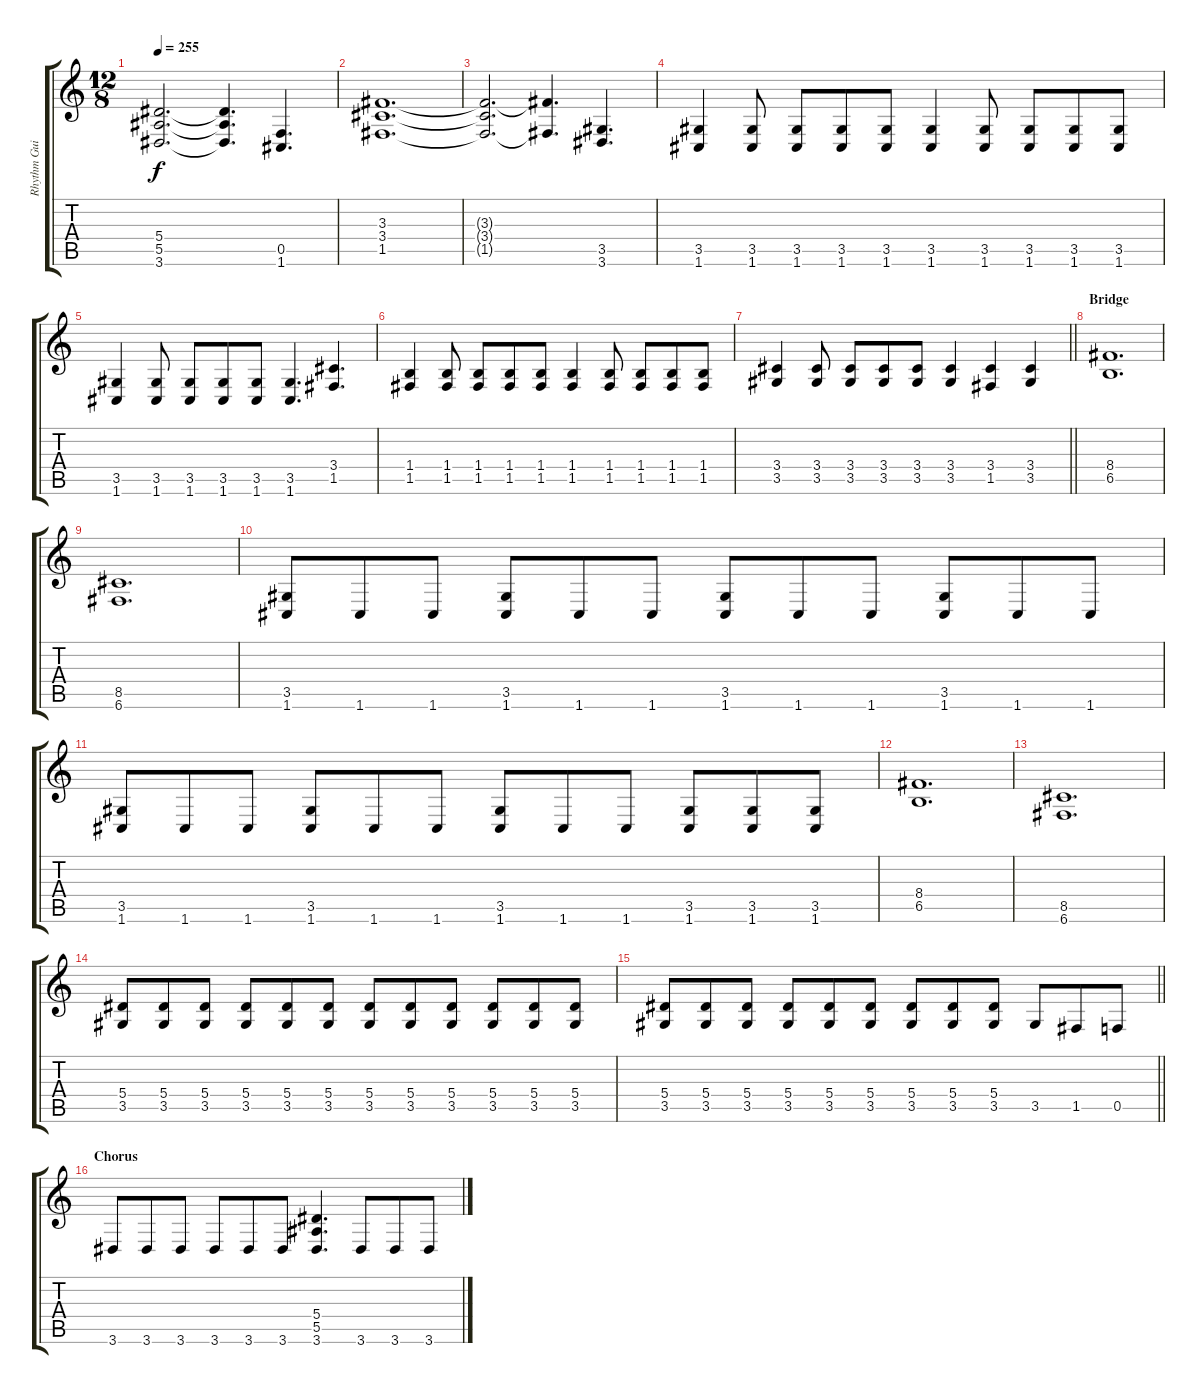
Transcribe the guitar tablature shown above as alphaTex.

\track ("Rhythm Guitar" "Rhythm Gui") {instrument distortionguitar}
\staff {score tabs}
\tuning (C4 G3 Eb3 Bb2 F2 C2) {hide}
\ts (12 8)
\tempo 255
\clef g2
\ks c
(5.4{t} 5.5{t} 3.6{t}).2{d dy f} (5.4{t} 5.5{t} 3.6{t}).4{d} (0.5 1.6).4{d} |
(3.3 3.4 1.5).1{d} |
(3.3{t} 3.4{t} 1.5{t}).2{d} (3.3{t} 1.5{t}).4{d} (3.5 3.6).4{d} |
(3.5 1.6).4 (3.5 1.6).8 (3.5 1.6).8 (3.5 1.6).8 (3.5 1.6).8 (3.5 1.6).4 (3.5 1.6).8 (3.5 1.6).8 (3.5 1.6).8 (3.5 1.6).8 |
(3.5 1.6).4 (3.5 1.6).8 (3.5 1.6).8 (3.5 1.6).8 (3.5 1.6).8 (3.5 1.6).4{d} (3.4 1.5).4{d} |
(1.4 1.5).4 (1.4 1.5).8 (1.4 1.5).8 (1.4 1.5).8 (1.4 1.5).8 (1.4 1.5).4 (1.4 1.5).8 (1.4 1.5).8 (1.4 1.5).8 (1.4 1.5).8 |
\barLineRight lightlight
(3.4 3.5).4 (3.4 3.5).8 (3.4 3.5).8 (3.4 3.5).8 (3.4 3.5).8 (3.4 3.5).4 (3.4 1.5).4 (3.4 3.5).4 |
\section ("" "Bridge")
(8.4 6.5).1{d} |
(8.5 6.6).1{d} |
(3.5 1.6).8 1.6.8 1.6.8 (3.5 1.6).8 1.6.8 1.6.8 (3.5 1.6).8 1.6.8 1.6.8 (3.5 1.6).8 1.6.8 1.6.8 |
(3.5 1.6).8 1.6.8 1.6.8 (3.5 1.6).8 1.6.8 1.6.8 (3.5 1.6).8 1.6.8 1.6.8 (3.5 1.6).8 (3.5 1.6).8 (3.5 1.6).8 |
(8.4 6.5).1{d} |
(8.5 6.6).1{d} |
(5.4 3.5).8 (5.4 3.5).8 (5.4 3.5).8 (5.4 3.5).8 (5.4 3.5).8 (5.4 3.5).8 (5.4 3.5).8 (5.4 3.5).8 (5.4 3.5).8 (5.4 3.5).8 (5.4 3.5).8 (5.4 3.5).8 |
\barLineRight lightlight
(5.4 3.5).8 (5.4 3.5).8 (5.4 3.5).8 (5.4 3.5).8 (5.4 3.5).8 (5.4 3.5).8 (5.4 3.5).8 (5.4 3.5).8 (5.4 3.5).8 3.5.8 1.5.8 0.5.8 |
\section ("" "Chorus")
3.6.8 3.6.8 3.6.8 3.6.8 3.6.8 3.6.8 (5.4 5.5 3.6).4{d} 3.6.8 3.6.8 3.6.8
